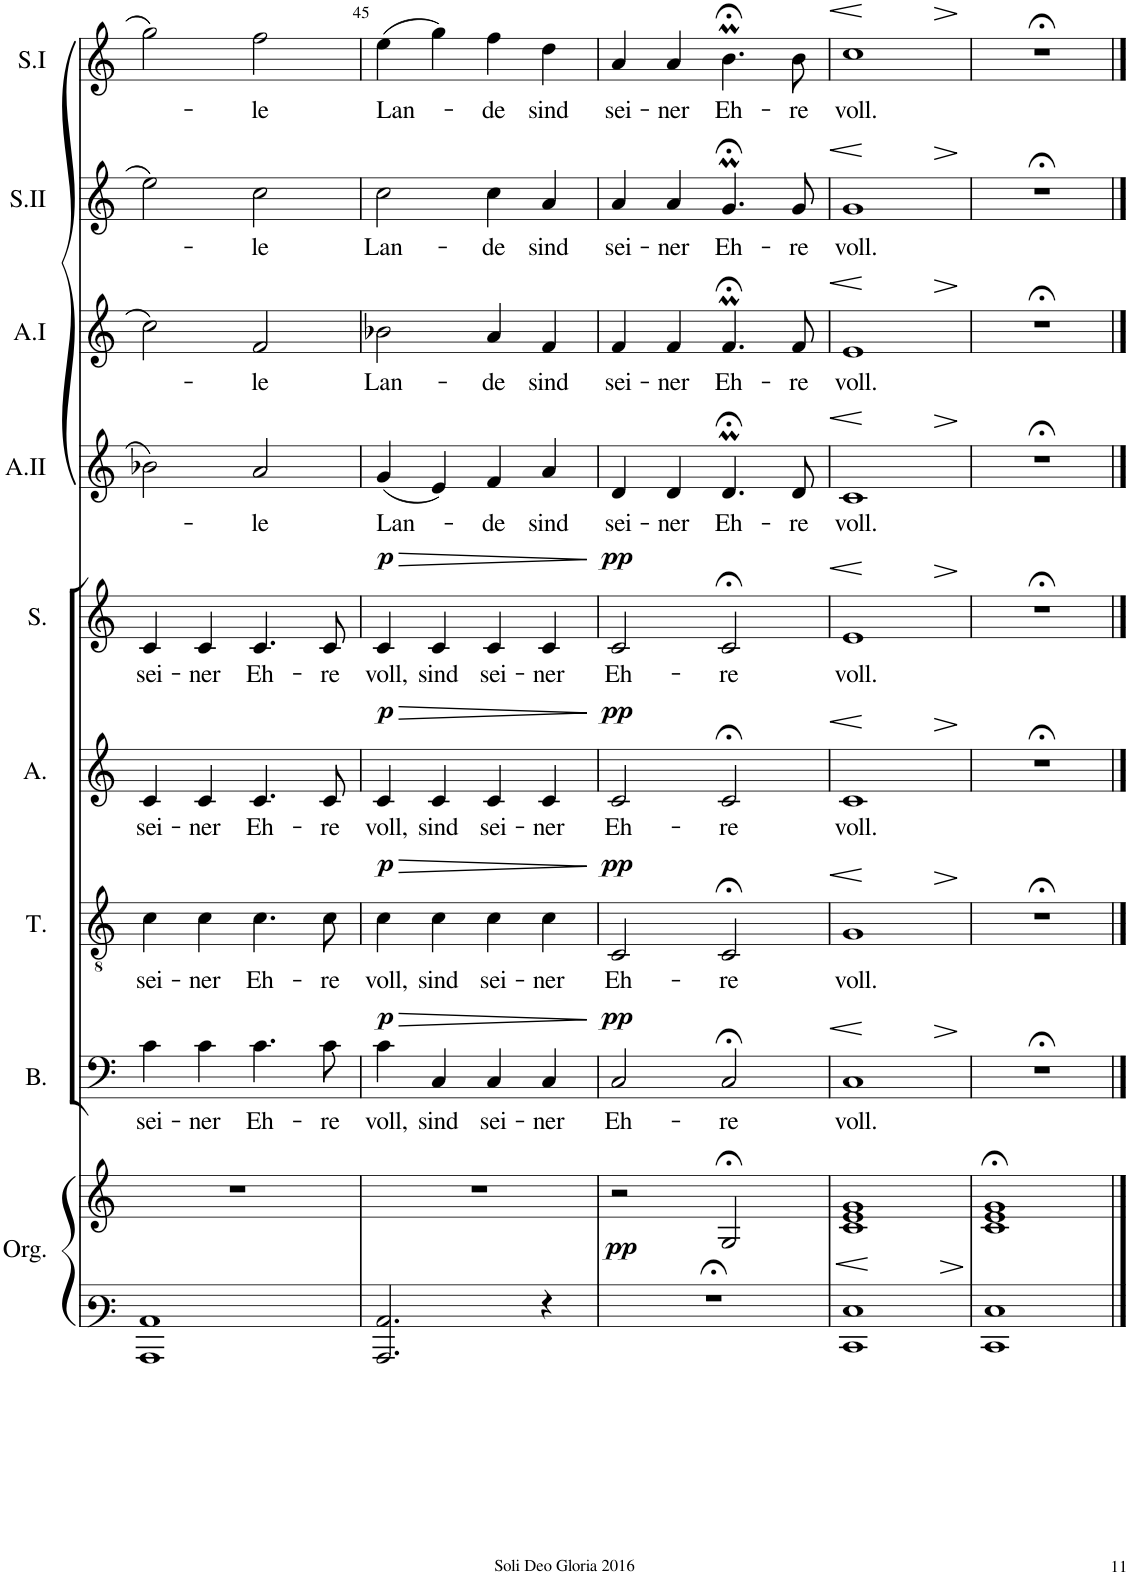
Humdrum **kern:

**kern	**kern	**dynam	**kern	**text	**dynam	**kern	**text	**dynam	**kern	**text	**dynam	**kern	**text	**dynam	**kern	**text	**dynam	**kern	**text	**dynam	**kern	**text	**dynam	**kern	**text	**dynam
*part9	*part9	*part9	*part8	*part8	*part8	*part7	*part7	*part7	*part6	*part6	*part6	*part5	*part5	*part5	*part4	*part4	*part4	*part3	*part3	*part3	*part2	*part2	*part2	*part1	*part1	*part1
*staff10	*staff9	*staff9/10	*staff8	*staff8	*staff8	*staff7	*staff7	*staff7	*staff6	*staff6	*staff6	*staff5	*staff5	*staff5	*staff4	*staff4	*staff4	*staff3	*staff3	*staff3	*staff2	*staff2	*staff2	*staff1	*staff1	*staff1
*I"Orgue	*	*	*I"Bass	*	*	*I"Ténor	*	*	*I"Alto	*	*	*I"Soprano	*	*	*I"Alto II	*	*	*I"Alto I	*	*	*I"Soprano II	*	*	*I"Soprano I	*	*
*I'Org.	*	*	*I'B.	*	*	*I'T.	*	*	*I'A.	*	*	*I'S.	*	*	*I'A.II	*	*	*I'A.I	*	*	*I'S.II	*	*	*I'S.I	*	*
!!LO:PB:g=z
*clefF3	*clefG2	*	*clefF4	*	*	*clefGv2	*	*	*clefG2	*	*	*clefG2	*	*	*clefG2	*	*	*clefG2	*	*	*clefG2	*	*	*clefG2	*	*
*k[]	*k[]	*	*k[]	*	*	*k[]	*	*	*k[]	*	*	*k[]	*	*	*k[]	*	*	*k[]	*	*	*k[]	*	*	*k[]	*	*
*M4/4	*M4/4	*	*M4/4	*	*	*M4/4	*	*	*M4/4	*	*	*M4/4	*	*	*M4/4	*	*	*M4/4	*	*	*M4/4	*	*	*M4/4	*	*
*met(c)	*met(c)	*	*met(c)	*	*	*met(c)	*	*	*met(c)	*	*	*met(c)	*	*	*met(c)	*	*	*met(c)	*	*	*met(c)	*	*	*met(c)	*	*
=44	=44	=44	=44	=44	=44	=44	=44	=44	=44	=44	=44	=44	=44	=44	=44	=44	=44	=44	=44	=44	=44	=44	=44	=44	=44	=44
!	!	!	!	!LO:LY:b	!	!	!LO:LY:b	!	!	!LO:LY:b	!	!	!LO:LY:b	!	!	!	!	!	!	!	!	!	!	!	!	!
1CC 1C	1r	.	4c\	sei-	.	4c\	sei-	.	4c/	sei-	.	4c/	sei-	.	2b-X\	.	.	2cc\	.	.	2ee\	.	.	2gg\	.	.
!	!	!	!	!LO:LY:b	!	!	!LO:LY:b	!	!	!LO:LY:b	!	!	!LO:LY:b	!	!	!	!	!	!	!	!	!	!	!	!	!
.	.	.	4c\	-ner	.	4c\	-ner	.	4c/	-ner	.	4c/	-ner	.	.	.	.	.	.	.	.	.	.	.	.	.
!	!	!	!	!LO:LY:b	!	!	!LO:LY:b	!	!	!LO:LY:b	!	!	!LO:LY:b	!	!	!LO:LY:b	!	!	!LO:LY:b	!	!	!LO:LY:b	!	!	!LO:LY:b	!
.	.	.	4.c\	Eh-	.	4.c\	Eh-	.	4.c/	Eh-	.	4.c/	Eh-	.	2a/	-le	.	2f/	-le	.	2cc\	-le	.	2ff\	-le	.
!	!	!	!	!LO:LY:b	!	!	!LO:LY:b	!	!	!LO:LY:b	!	!	!LO:LY:b	!	!	!	!	!	!	!	!	!	!	!	!	!
.	.	.	8c\	-re	.	8c\	-re	.	8c/	-re	.	8c/	-re	.	.	.	.	.	.	.	.	.	.	.	.	.
=45	=45	=45	=45	=45	=45	=45	=45	=45	=45	=45	=45	=45	=45	=45	=45	=45	=45	=45	=45	=45	=45	=45	=45	=45	=45	=45
!	!	!	!	!LO:LY:b	!LO:HP:b	!	!LO:LY:b	!LO:HP:b	!	!LO:LY:b	!LO:HP:b	!	!LO:LY:b	!LO:HP:b	!	!LO:LY:b	!	!	!LO:LY:b	!	!	!LO:LY:b	!	!	!LO:LY:b	!
!	!	!	!	!	!LO:DY:n=1:a	!	!	!LO:DY:n=1:a	!	!	!LO:DY:n=1:a	!	!	!LO:DY:n=1:a	!	!	!	!	!	!	!	!	!	!	!	!
2.CC/ 2.C/	1r	.	4c\	voll,	> p	4c\	voll,	> p	4c/	voll,	> p	4c/	voll,	> p	(4g/	Lan-	.	2b-X\	Lan-	.	2cc\	Lan-	.	(4ee\	Lan-	.
!	!	!	!	!LO:LY:b	!	!	!LO:LY:b	!	!	!LO:LY:b	!	!	!LO:LY:b	!	!	!	!	!	!	!	!	!	!	!	!	!
.	.	.	4C/	sind	.	4c\	sind	.	4c/	sind	.	4c/	sind	.	4e/)	.	.	.	.	.	.	.	.	4gg\)	.	.
!	!	!	!	!LO:LY:b	!	!	!LO:LY:b	!	!	!LO:LY:b	!	!	!LO:LY:b	!	!	!LO:LY:b	!	!	!LO:LY:b	!	!	!LO:LY:b	!	!	!LO:LY:b	!
.	.	.	4C/	sei-	.	4c\	sei-	.	4c/	sei-	.	4c/	sei-	.	4f/	-de	.	4a/	-de	.	4cc\	-de	.	4ff\	-de	.
!	!	!	!	!LO:LY:b	!	!	!LO:LY:b	!	!	!LO:LY:b	!	!	!LO:LY:b	!	!	!LO:LY:b	!	!	!LO:LY:b	!	!	!LO:LY:b	!	!	!LO:LY:b	!
4r	.	.	4C/	-ner	.	4c\	-ner	.	4c/	-ner	.	4c/	-ner	.	4a/	sind	.	4f/	sind	.	4a/	sind	.	4dd\	sind	.
.	.	.	.	.	]	.	.	]	.	.	]	.	.	]	.	.	.	.	.	.	.	.	.	.	.	.
=46	=46	=46	=46	=46	=46	=46	=46	=46	=46	=46	=46	=46	=46	=46	=46	=46	=46	=46	=46	=46	=46	=46	=46	=46	=46	=46
!	!	!LO:DY:a=2	!	!LO:LY:b	!LO:DY:a	!	!LO:LY:b	!LO:DY:a	!	!LO:LY:b	!LO:DY:a	!	!LO:LY:b	!LO:DY:a	!	!LO:LY:b	!	!	!LO:LY:b	!	!	!LO:LY:b	!	!	!LO:LY:b	!
1r;<	2r	pp	2C/	Eh-	pp	2C/	Eh-	pp	2c/	Eh-	pp	2c/	Eh-	pp	4d/	sei-	.	4f/	sei-	.	4a/	sei-	.	4a/	sei-	.
!	!	!	!	!	!	!	!	!	!	!	!	!	!	!	!	!LO:LY:b	!	!	!LO:LY:b	!	!	!LO:LY:b	!	!	!LO:LY:b	!
.	.	.	.	.	.	.	.	.	.	.	.	.	.	.	4d/	-ner	.	4f/	-ner	.	4a/	-ner	.	4a/	-ner	.
!	!	!	!	!LO:LY:b	!	!	!LO:LY:b	!	!	!LO:LY:b	!	!	!LO:LY:b	!	!	!LO:LY:b	!	!	!LO:LY:b	!	!	!LO:LY:b	!	!	!LO:LY:b	!
.	2G;</	.	2C;</	-re	.	2C;</	-re	.	2c;</	-re	.	2c;</	-re	.	4.d;<M/	Eh-	.	4.f;<M/	Eh-	.	4.g;<M/	Eh-	.	4.b;<m\	Eh-	.
!	!	!	!	!	!	!	!	!	!	!	!	!	!	!	!	!LO:LY:b	!	!	!LO:LY:b	!	!	!LO:LY:b	!	!	!LO:LY:b	!
.	.	.	.	.	.	.	.	.	.	.	.	.	.	.	8d/	-re	.	8f/	-re	.	8g/	-re	.	8b\	-re	.
=47	=47	=47	=47	=47	=47	=47	=47	=47	=47	=47	=47	=47	=47	=47	=47	=47	=47	=47	=47	=47	=47	=47	=47	=47	=47	=47
!	!	!LO:HP:b	!	!	!	!	!	!	!	!	!	!	!	!	!	!	!	!	!	!	!	!	!	!	!	!
!	!	!LO:HP:n=1:b	!	!LO:LY:b	!LO:HP:b	!	!	!	!	!	!	!	!	!	!	!	!	!	!	!	!	!	!	!	!	!
!	!	!	!	!	!LO:HP:n=1:b	!	!LO:LY:b	!LO:HP:b	!	!	!	!	!	!	!	!	!	!	!	!	!	!	!	!	!	!
!	!	!	!	!	!	!	!	!LO:HP:n=1:b	!	!LO:LY:b	!LO:HP:b	!	!	!	!	!	!	!	!	!	!	!	!	!	!	!
!	!	!	!	!	!	!	!	!	!	!	!LO:HP:n=1:b	!	!LO:LY:b	!LO:HP:b	!	!	!	!	!	!	!	!	!	!	!	!
!	!	!	!	!	!	!	!	!	!	!	!	!	!	!LO:HP:n=1:b	!	!LO:LY:b	!LO:HP:b	!	!	!	!	!	!	!	!	!
!	!	!	!	!	!	!	!	!	!	!	!	!	!	!	!	!	!LO:HP:n=1:b	!	!LO:LY:b	!LO:HP:b	!	!	!	!	!	!
!	!	!	!	!	!	!	!	!	!	!	!	!	!	!	!	!	!	!	!	!LO:HP:n=1:b	!	!LO:LY:b	!LO:HP:b	!	!	!
!	!	!	!	!	!	!	!	!	!	!	!	!	!	!	!	!	!	!	!	!	!	!	!LO:HP:n=1:b	!	!LO:LY:b	!LO:HP:b
!	!	!	!	!	!	!	!	!	!	!	!	!	!	!	!	!	!	!	!	!	!	!	!	!	!	!LO:HP:n=1:b
1EE 1E	1c 1e 1g	< >	1C	voll.	< >	1G	voll.	< >	1c	voll.	< >	1e	voll.	< >	1c	voll.	< >	1e	voll.	< >	1g	voll.	< >	1cc	voll.	< >
.	.	] [	.	.	[	.	.	[	.	.	[	.	.	[	.	.	[	.	.	[	.	.	[	.	.	[
=48	=48	=48	=48	=48	=48	=48	=48	=48	=48	=48	=48	=48	=48	=48	=48	=48	=48	=48	=48	=48	=48	=48	=48	=48	=48	=48
1EE 1E	1c;< 1e;< 1g;<	.	1r;<	.	.	1r;<	.	.	1r;<	.	.	1r;<	.	.	1r;<	.	.	1r;<	.	.	1r;<	.	.	1r;<	.	.
.	.	.	.	.	]	.	.	]	.	.	]	.	.	]	.	.	]	.	.	]	.	.	]	.	.	]
==	==	==	==	==	==	==	==	==	==	==	==	==	==	==	==	==	==	==	==	==	==	==	==	==	==	==
*-	*-	*-	*-	*-	*-	*-	*-	*-	*-	*-	*-	*-	*-	*-	*-	*-	*-	*-	*-	*-	*-	*-	*-	*-	*-	*-
